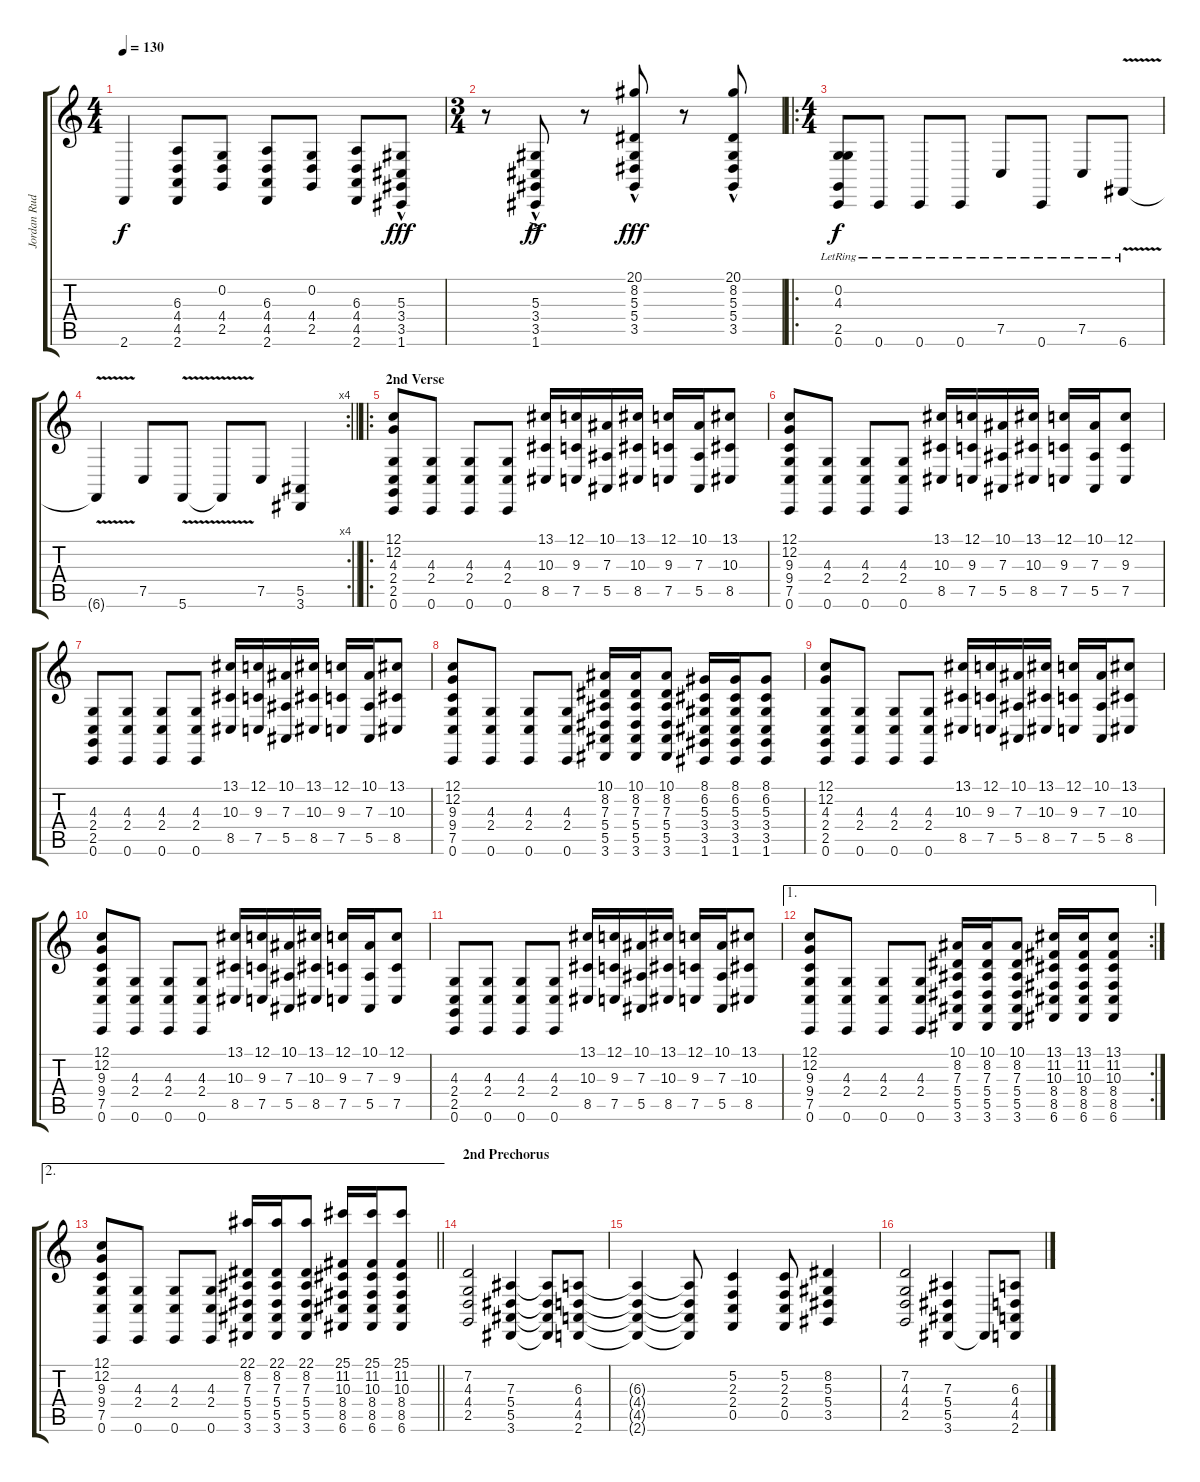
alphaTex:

\track ("Jordan Rudess" "Jordan Rud") {instrument lead2sawtooth}
\staff {score tabs}
\tuning (C4 G3 Eb3 Bb2 F2 C2) {hide}
\ts (4 4)
\tempo 130
\clef g2
\ks c
2.6{t}.4{dy f} (6.3 4.4 4.5 2.6).8 (0.2 4.4 2.5).8 (6.3 4.4 4.5 2.6).8 (0.2 4.4 2.5).8 (6.3 4.4 4.5 2.6).8 (5.3{hac} 3.4{hac} 3.5{hac} 1.6{hac}).8{dy fff} |
\ts (3 4)
r.8 (5.3{hac} 3.4{hac} 3.5{hac} 1.6{ac}).8{dy ff} r.8 (20.1 8.2{hac} 5.3{hac} 5.4{hac} 3.5{hac}).8{dy fff} r.8 (20.1 8.2{hac} 5.3{hac} 5.4{hac} 3.5{hac}).8 |
\ro
\ts (4 4)
(0.2{lr} 4.3{lr} 2.5{lr} 0.6{lr}).8{dy f} 0.6{lr}.8 0.6{lr}.8 0.6{lr}.8 7.5{lr}.8 0.6{lr}.8 7.5{lr}.8 6.6{v lr}.8 |
\rc 4
\barLineRight lightlight
6.6{t}.4 7.5.8 5.6{v}.8 5.6{t}.8 7.5.8 (5.5 3.6).4 |
\ro
\section ("" "2nd Verse")
(12.1 12.2 4.3 2.4 2.5 0.6).8 (4.3 2.4 0.6).8 (4.3 2.4 0.6).8 (4.3 2.4 0.6).8 (13.1 10.3 8.5).16 (12.1 9.3 7.5).16 (10.1 7.3 5.5).16 (13.1 10.3 8.5).16 (12.1 9.3 7.5).16 (10.1 7.3 5.5).16 (13.1 10.3 8.5).8 |
(12.1 12.2 9.3 9.4 7.5 0.6).8 (4.3 2.4 0.6).8 (4.3 2.4 0.6).8 (4.3 2.4 0.6).8 (13.1 10.3 8.5).16 (12.1 9.3 7.5).16 (10.1 7.3 5.5).16 (13.1 10.3 8.5).16 (12.1 9.3 7.5).16 (10.1 7.3 5.5).16 (12.1 9.3 7.5).8 |
(4.3 2.4 2.5 0.6).8 (4.3 2.4 0.6).8 (4.3 2.4 0.6).8 (4.3 2.4 0.6).8 (13.1 10.3 8.5).16 (12.1 9.3 7.5).16 (10.1 7.3 5.5).16 (13.1 10.3 8.5).16 (12.1 9.3 7.5).16 (10.1 7.3 5.5).16 (13.1 10.3 8.5).8 |
(12.1 12.2 9.3 9.4 7.5 0.6).8 (4.3 2.4 0.6).8 (4.3 2.4 0.6).8 (4.3 2.4 0.6).8 (10.1 8.2 7.3 5.4 5.5 3.6).16 (10.1 8.2 7.3 5.4 5.5 3.6).16 (10.1 8.2 7.3 5.4 5.5 3.6).8 (8.1 6.2 5.3 3.4 3.5 1.6).16 (8.1 6.2 5.3 3.4 3.5 1.6).16 (8.1 6.2 5.3 3.4 3.5 1.6).8 |
(12.1 12.2 4.3 2.4 2.5 0.6).8 (4.3 2.4 0.6).8 (4.3 2.4 0.6).8 (4.3 2.4 0.6).8 (13.1 10.3 8.5).16 (12.1 9.3 7.5).16 (10.1 7.3 5.5).16 (13.1 10.3 8.5).16 (12.1 9.3 7.5).16 (10.1 7.3 5.5).16 (13.1 10.3 8.5).8 |
(12.1 12.2 9.3 9.4 7.5 0.6).8 (4.3 2.4 0.6).8 (4.3 2.4 0.6).8 (4.3 2.4 0.6).8 (13.1 10.3 8.5).16 (12.1 9.3 7.5).16 (10.1 7.3 5.5).16 (13.1 10.3 8.5).16 (12.1 9.3 7.5).16 (10.1 7.3 5.5).16 (12.1 9.3 7.5).8 |
(4.3 2.4 2.5 0.6).8 (4.3 2.4 0.6).8 (4.3 2.4 0.6).8 (4.3 2.4 0.6).8 (13.1 10.3 8.5).16 (12.1 9.3 7.5).16 (10.1 7.3 5.5).16 (13.1 10.3 8.5).16 (12.1 9.3 7.5).16 (10.1 7.3 5.5).16 (13.1 10.3 8.5).8 |
\ae 1
\rc 2
(12.1 12.2 9.3 9.4 7.5 0.6).8 (4.3 2.4 0.6).8 (4.3 2.4 0.6).8 (4.3 2.4 0.6).8 (10.1 8.2 7.3 5.4 5.5 3.6).16 (10.1 8.2 7.3 5.4 5.5 3.6).16 (10.1 8.2 7.3 5.4 5.5 3.6).8 (13.1 11.2 10.3 8.4 8.5 6.6).16 (13.1 11.2 10.3 8.4 8.5 6.6).16 (13.1 11.2 10.3 8.4 8.5 6.6).8 |
\ae 2
\barLineRight lightlight
(12.1 12.2 9.3 9.4 7.5 0.6).8 (4.3 2.4 0.6).8 (4.3 2.4 0.6).8 (4.3 2.4 0.6).8 (22.1 8.2 7.3 5.4 5.5 3.6).16 (22.1 8.2 7.3 5.4 5.5 3.6).16 (22.1 8.2 7.3 5.4 5.5 3.6).8 (25.1 11.2 10.3 8.4 8.5 6.6).16 (25.1 11.2 10.3 8.4 8.5 6.6).16 (25.1 11.2 10.3 8.4 8.5 6.6).8 |
\section ("" "2nd Prechorus")
(7.2 4.3 4.4 2.5).2 (7.3 5.4 5.5 3.6).4 (7.3{t} 5.4{t} 5.5{t} 3.6{t}).8 (6.3 4.4 4.5 2.6).8 |
(6.3{t} 4.4{t} 4.5{t} 2.6{t}).4 (6.3{t} 4.4{t} 4.5{t} 2.6{t}).8 (5.2 2.3 2.4 0.5).4 (5.2 2.3 2.4 0.5).8 (8.2 5.3 5.4 3.5).4 |
(7.2 4.3 4.4 2.5).2 (7.3 5.4 5.5 3.6).4 3.6{t}.8 (6.3 4.4 4.5 2.6).8
